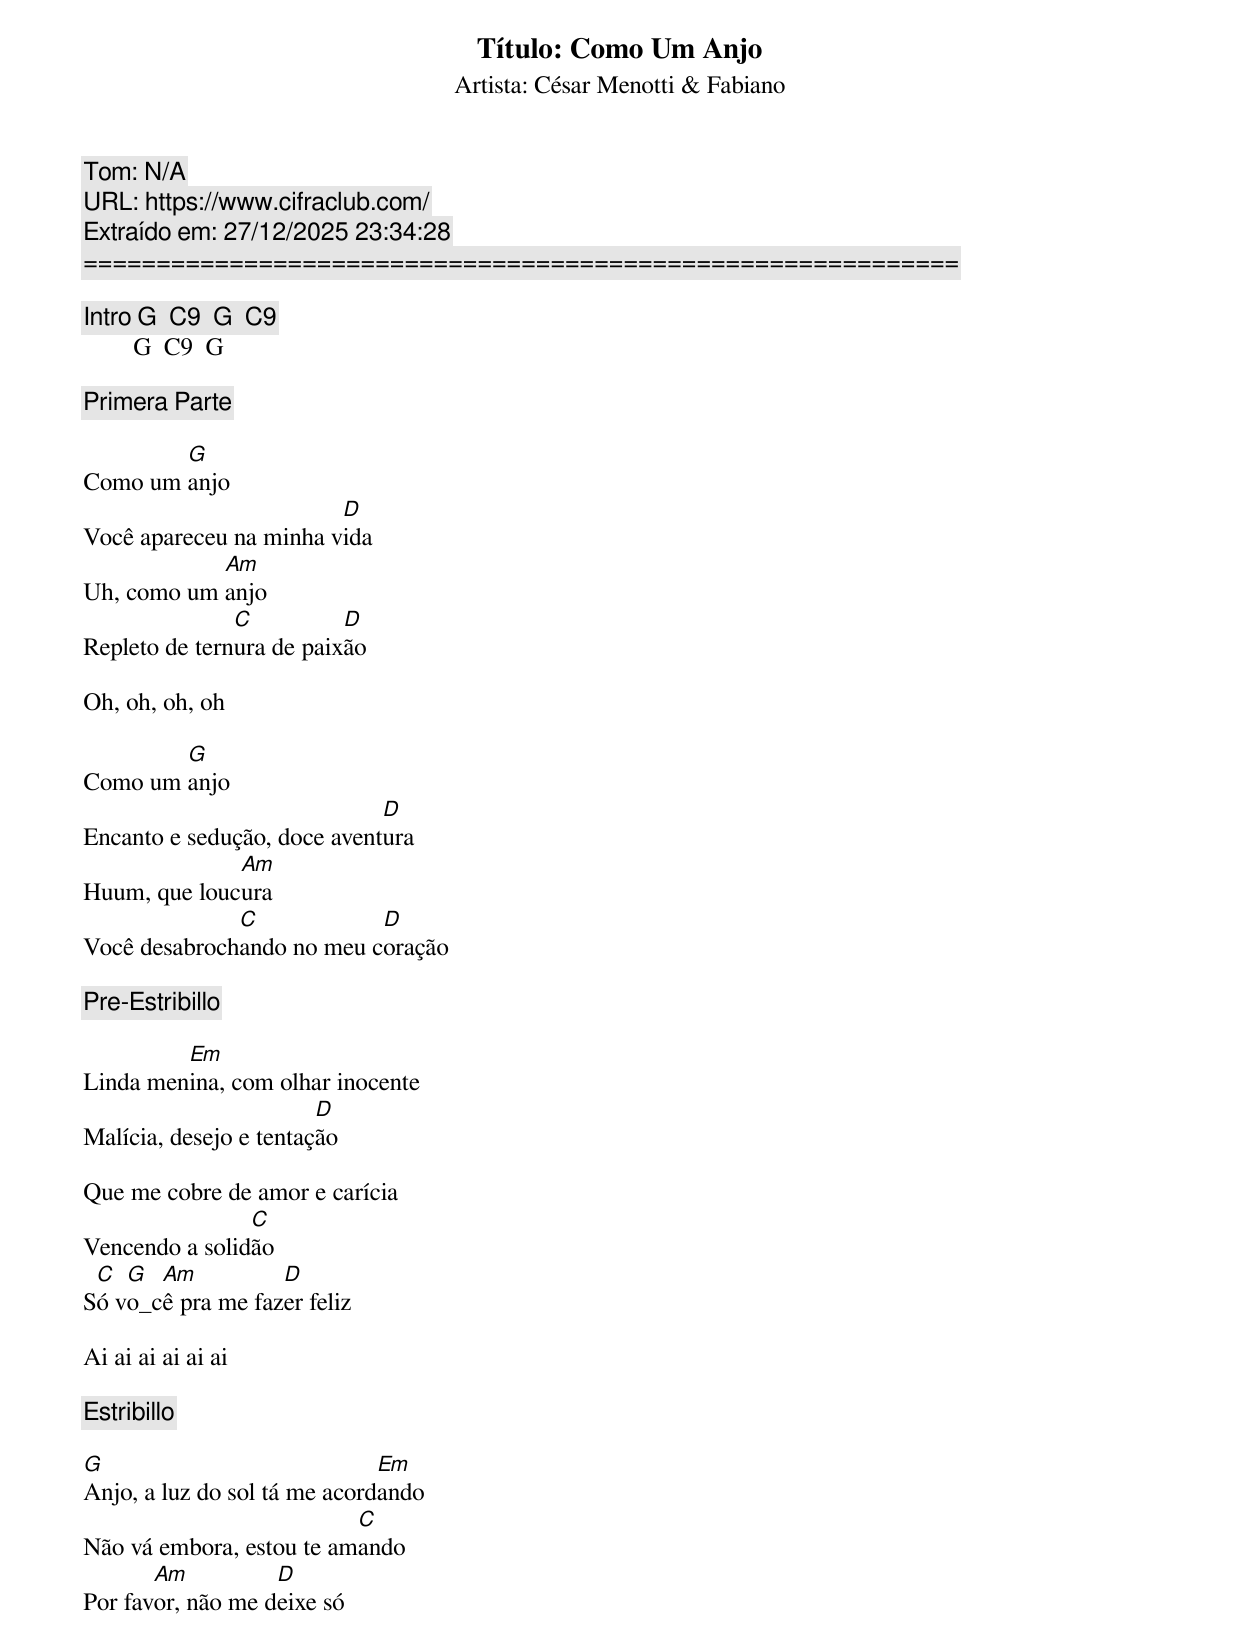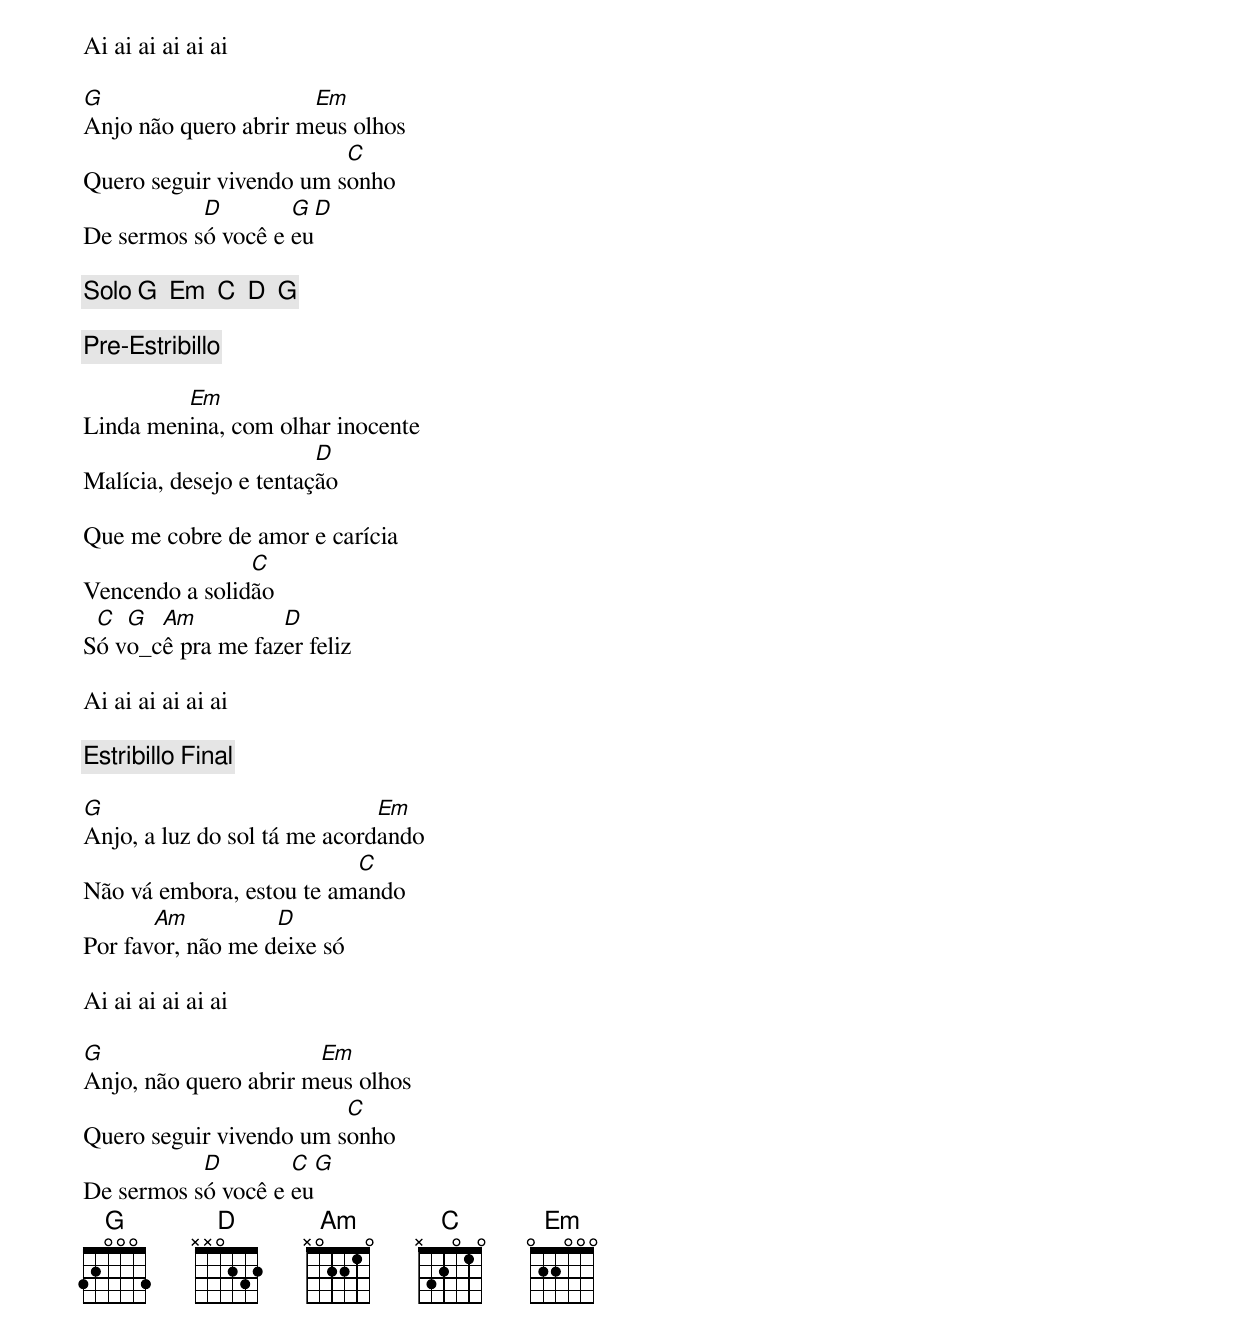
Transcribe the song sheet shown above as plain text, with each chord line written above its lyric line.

Título: Como Um Anjo
Artista: César Menotti & Fabiano
Tom: N/A
URL: https://www.cifraclub.com/
Extraído em: 27/12/2025 23:34:28
============================================================

[Intro] G  C9  G  C9
        G  C9  G

[Primera Parte]

        G
Como um anjo
                        D
Você apareceu na minha vida
            Am
Uh, como um anjo
               C          D
Repleto de ternura de paixão

Oh, oh, oh, oh

        G
Como um anjo
                             D
Encanto e sedução, doce aventura
              Am
Huum, que loucura
              C            D
Você desabrochando no meu coração

[Pre-Estribillo]

         Em
Linda menina, com olhar inocente
                        D
Malícia, desejo e tentação

Que me cobre de amor e carícia
                C
Vencendo a solidão
 C  G  Am          D
Só vo_cê pra me fazer feliz

Ai ai ai ai ai ai

[Estribillo]

G                             Em
Anjo, a luz do sol tá me acordando
                          C
Não vá embora, estou te amando
       Am          D
Por favor, não me deixe só

Ai ai ai ai ai ai

G                     Em
Anjo não quero abrir meus olhos
                         C
Quero seguir vivendo um sonho
           D        G  D
De sermos só você e eu

[Solo] G  Em  C  D  G

[Pre-Estribillo]

         Em
Linda menina, com olhar inocente
                        D
Malícia, desejo e tentação

Que me cobre de amor e carícia
                C
Vencendo a solidão
 C  G  Am          D
Só vo_cê pra me fazer feliz

Ai ai ai ai ai ai

[Estribillo Final]

G                             Em
Anjo, a luz do sol tá me acordando
                          C
Não vá embora, estou te amando
       Am          D
Por favor, não me deixe só

Ai ai ai ai ai ai

G                      Em
Anjo, não quero abrir meus olhos
                         C
Quero seguir vivendo um sonho
           D        C  G
De sermos só você e eu
